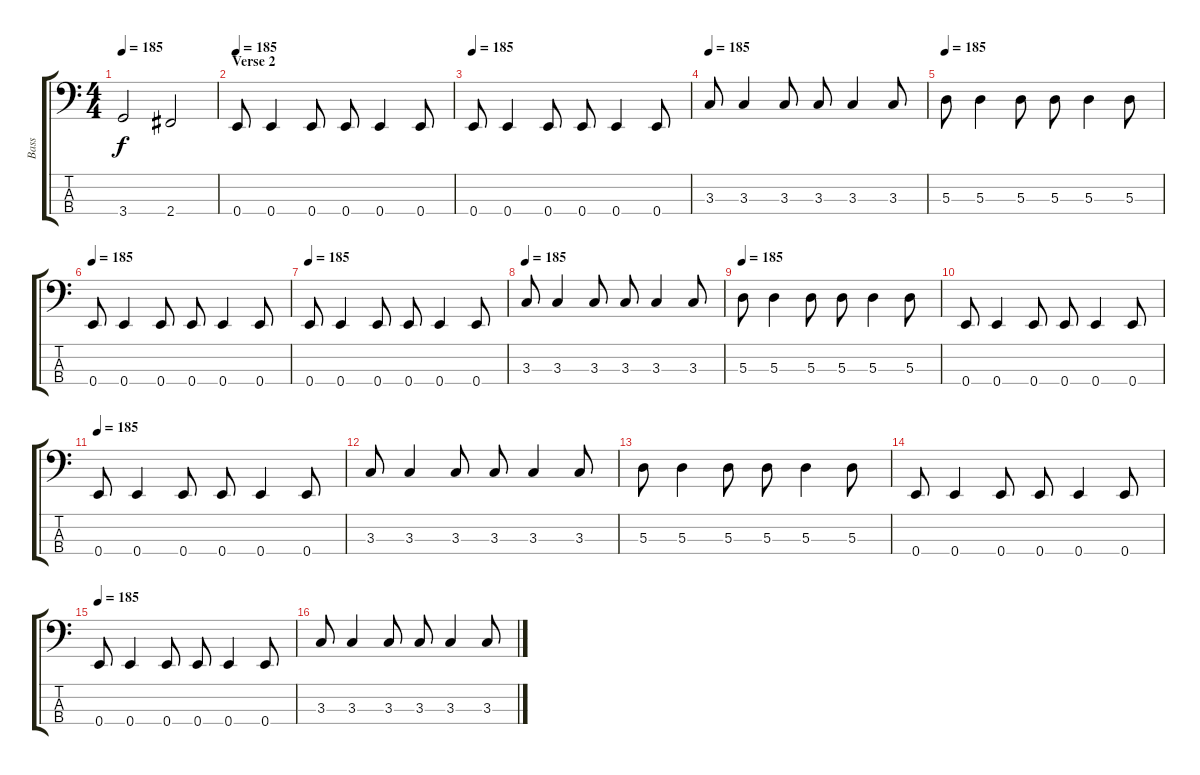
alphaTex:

\track ("Bass" "Bass") {instrument electricbasspick}
\staff {score tabs}
\tuning (G2 D2 A1 E1) {hide}
\ts (4 4)
\tempo 185
\clef f4
\ks c
3.4.2{dy f} 2.4.2 |
\section ("" "Verse 2")
\tempo 185
0.4.8 0.4.4 0.4.8 0.4.8 0.4.4 0.4.8 |
\tempo 185
0.4.8 0.4.4 0.4.8 0.4.8 0.4.4 0.4.8 |
\tempo 185
3.3.8 3.3.4 3.3.8 3.3.8 3.3.4 3.3.8 |
\tempo 185
5.3.8 5.3.4 5.3.8 5.3.8 5.3.4 5.3.8 |
\tempo 185
0.4.8 0.4.4 0.4.8 0.4.8 0.4.4 0.4.8 |
\tempo 185
0.4.8 0.4.4 0.4.8 0.4.8 0.4.4 0.4.8 |
\tempo 185
3.3.8 3.3.4 3.3.8 3.3.8 3.3.4 3.3.8 |
\tempo 185
5.3.8 5.3.4 5.3.8 5.3.8 5.3.4 5.3.8 |
0.4.8 0.4.4 0.4.8 0.4.8 0.4.4 0.4.8 |
\tempo 185
0.4.8 0.4.4 0.4.8 0.4.8 0.4.4 0.4.8 |
3.3.8 3.3.4 3.3.8 3.3.8 3.3.4 3.3.8 |
5.3.8 5.3.4 5.3.8 5.3.8 5.3.4 5.3.8 |
0.4.8 0.4.4 0.4.8 0.4.8 0.4.4 0.4.8 |
\tempo 185
0.4.8 0.4.4 0.4.8 0.4.8 0.4.4 0.4.8 |
3.3.8 3.3.4 3.3.8 3.3.8 3.3.4 3.3.8
